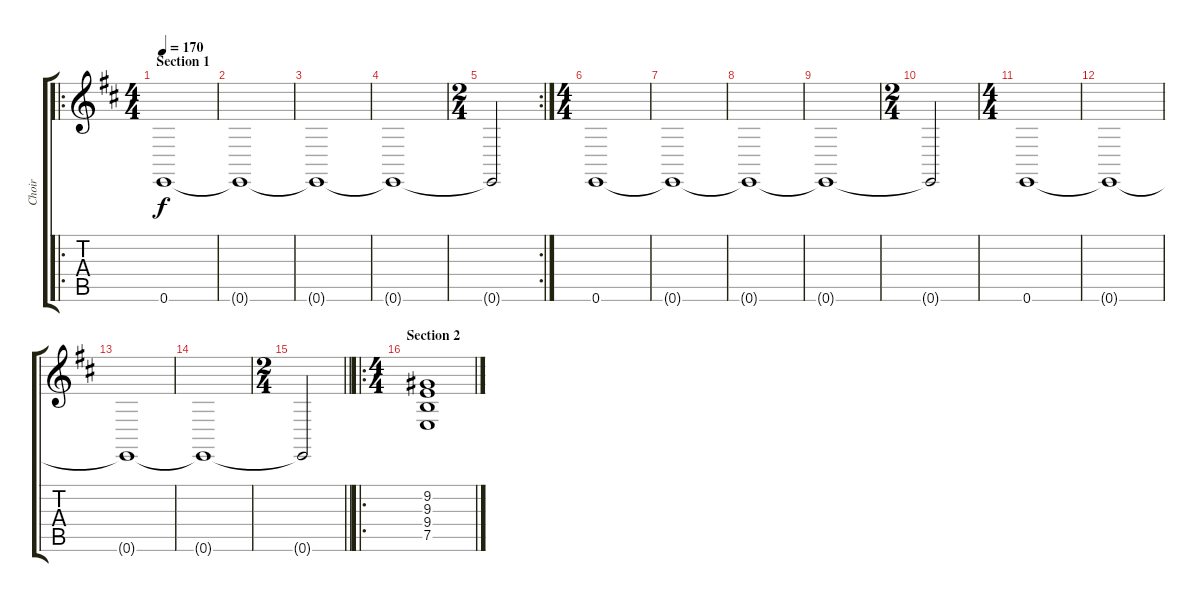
\track ("Choir" "Choir") {instrument choiraahs}
\staff {score tabs}
\tuning (E4 B3 G3 D3 A2 E2) {hide}
\ro
\ts (4 4)
\section ("" "Section 1")
\tempo 170
\clef g2
\ks d
0.6.1{dy f instrument choiraahs} |
0.6{t}.1 |
0.6{t}.1 |
0.6{t}.1 |
\rc 2
\ts (2 4)
0.6{t}.2 |
\ts (4 4)
0.6.1 |
0.6{t}.1 |
0.6{t}.1 |
0.6{t}.1 |
\ts (2 4)
0.6{t}.2 |
\ts (4 4)
0.6.1 |
0.6{t}.1 |
0.6{t}.1 |
0.6{t}.1 |
\ts (2 4)
\barLineRight lightlight
0.6{t}.2 |
\ro
\ts (4 4)
\section ("" "Section 2")
(9.2 9.3 9.4 7.5).1
